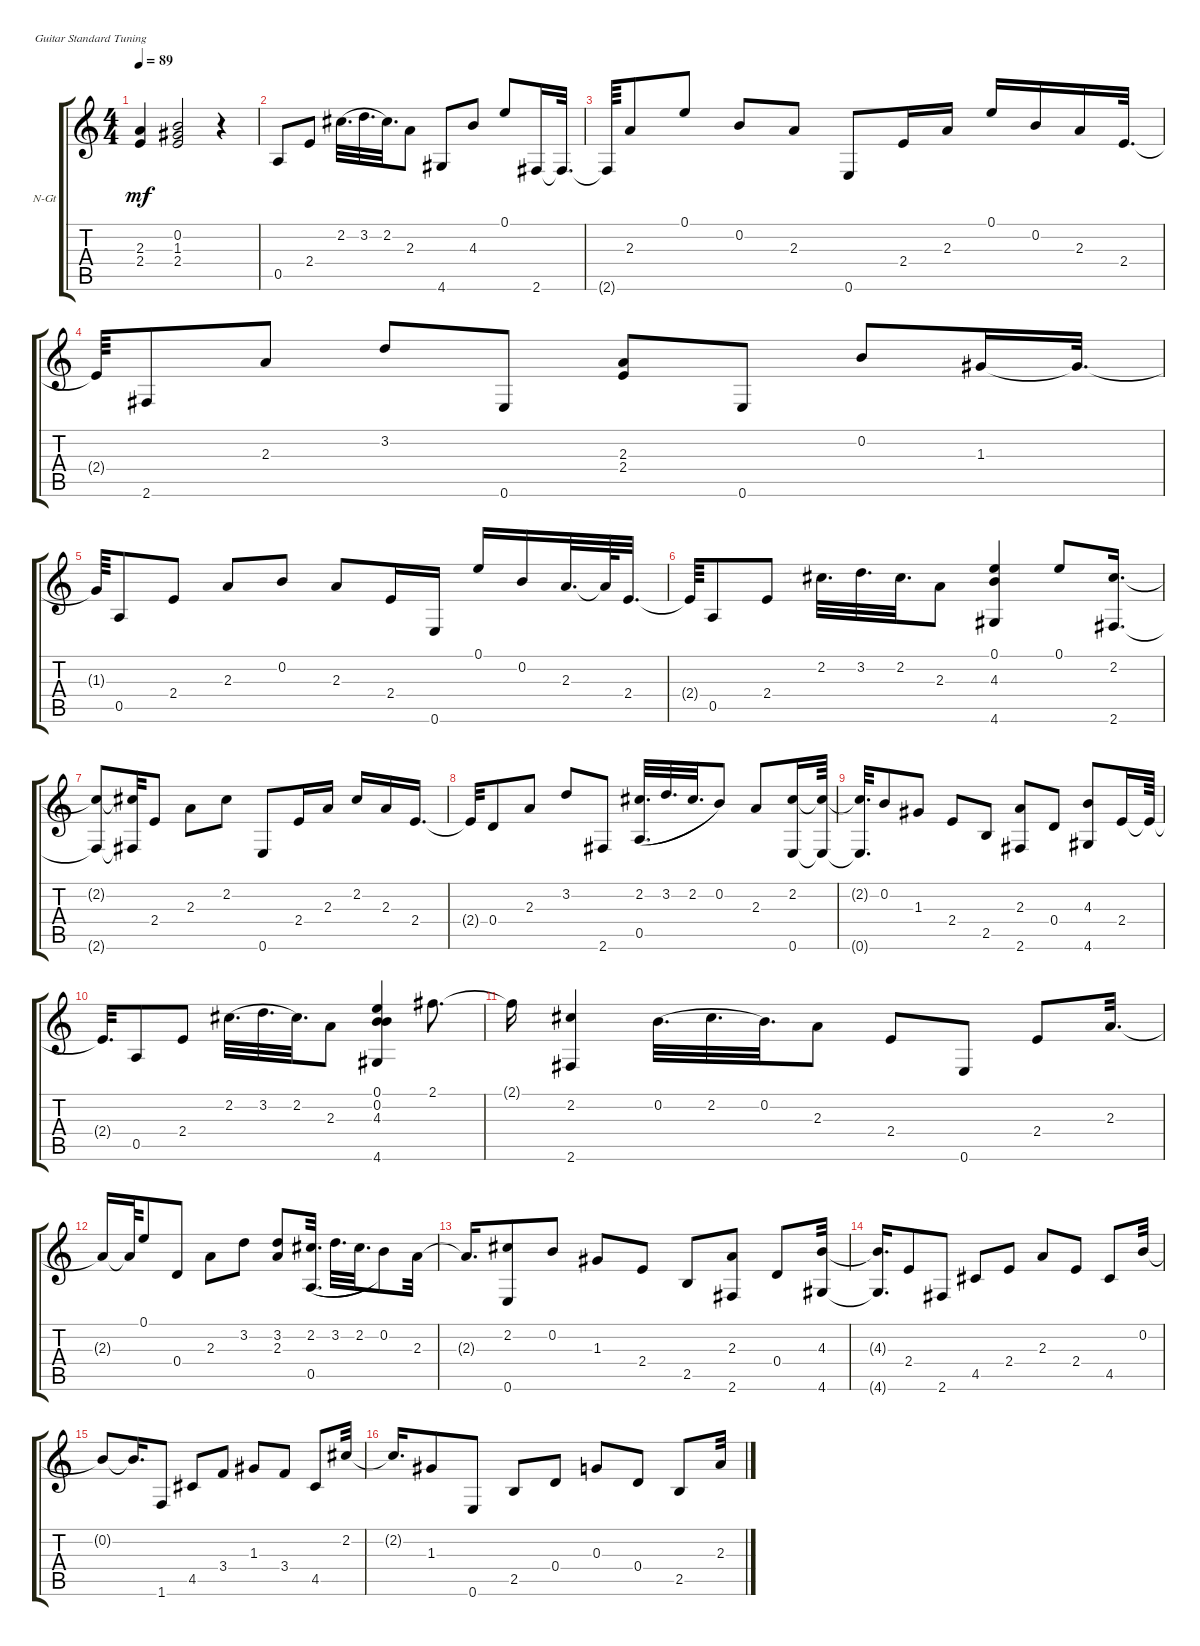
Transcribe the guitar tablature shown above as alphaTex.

\defaultSystemsLayout 4
\bracketExtendMode groupsimilarinstruments
\firstSystemTrackNameOrientation horizontal
\otherSystemsTrackNameOrientation horizontal
\track ("Nylon Guitar" "N-Gt") {instrument acousticguitarnylon}
\staff {score tabs}
\tuning (E4 B3 G3 D3 A2 E2)
\ts (4 4)
\tempo 89
\clef g2
\ks c
(2.4 2.3).4{dy mf} (2.4 1.3 0.2).2 r.4 |
0.5.8 2.4.8 2.2.32{d legatoorigin} 3.2.32{d legatoorigin} 2.2.32{d} 2.3.8 4.6.8 4.3.8 0.1.8 2.6.16 2.6{t}.32{d} |
2.6{t}.64 2.3.8 0.1.8 0.2.8 2.3.8 0.6.8 2.4.16 2.3.16 0.1.16 0.2.16 2.3.16 2.4.32{d} |
2.4{t}.64 2.6.8 2.3.8 3.2.8 0.6.8 (2.3 2.4).8 0.6.8 0.2.8 1.3.16 1.3{t}.32{d} |
1.3{t}.64 0.5.8 2.4.8 2.3.8 0.2.8 2.3.8 2.4.16 0.6.16 0.1.16 0.2.16 2.3.32{d} 2.3{t}.64 2.4.32{d} |
2.4{t}.64 0.5.8 2.4.8 2.2.32{d} 3.2.32{d} 2.2.32{d} 2.3.8 (4.6 0.1 4.3).4 0.1.8 (2.2 2.6).16{d} |
(2.2{t} 2.6{t}).8 (2.2{t} 2.6{t}).32 2.4.8 2.3.8 2.2.8 0.6.8 2.4.16 2.3.16 2.2.16 2.3.16 2.4.16{d} |
2.4{t}.32 0.4.8 2.3.8 3.2.8 2.6.8 (2.2 0.5).32{d legatoorigin} 3.2.32{d legatoorigin} 2.2.32{d legatoorigin} 0.2.8 2.3.8 (2.2 0.6).16 (2.2{t} 0.6{t}).64 |
(2.2{t} 0.6{t}).32{d} 0.2.8 1.3.8 2.4.8 2.5.8 (2.6 2.3).8 0.4.8 (4.3 4.6).8 2.4.16 2.4{t}.64 |
2.4{t}.32{d} 0.5.8 2.4.8 2.2.32{d legatoorigin} 3.2.32{d legatoorigin} 2.2.32{d} 2.3.8 (0.1 0.2 4.3 4.6).4 2.1.8{d} |
2.1{t}.16 (2.2 2.6).4 0.2.32{d legatoorigin} 2.2.32{d legatoorigin} 0.2.32{d} 2.3.8 2.4.8 0.6.8 2.4.8 2.3.32{d} |
2.3{t}.16 2.3{t}.64 0.1.8 0.4.8 2.3.8 3.2.8 (3.2 2.3).8 (2.2 0.5).32{d legatoorigin} 3.2.32{d legatoorigin} 2.2.32{d legatoorigin} 0.2.8 2.3.32 |
2.3{t}.16{d} (2.2 0.6).8 0.2.8 1.3.8 2.4.8 2.5.8 (2.3 2.6).8 0.4.8 (4.3 4.6).32 |
(4.3{t} 4.6{t}).16{d} 2.4.8 2.6.8 4.5.8 2.4.8 2.3.8 2.4.8 4.5.8 0.2.32 |
0.2{t}.8 0.2{t}.16{d} 1.6.8 4.5.8 3.4.8 1.3.8 3.4.8 4.5.8 2.2.32 |
2.2{t}.16{d} 1.3.8 0.6.8 2.5.8 0.4.8 0.3.8 0.4.8 2.5.8 2.3.32
